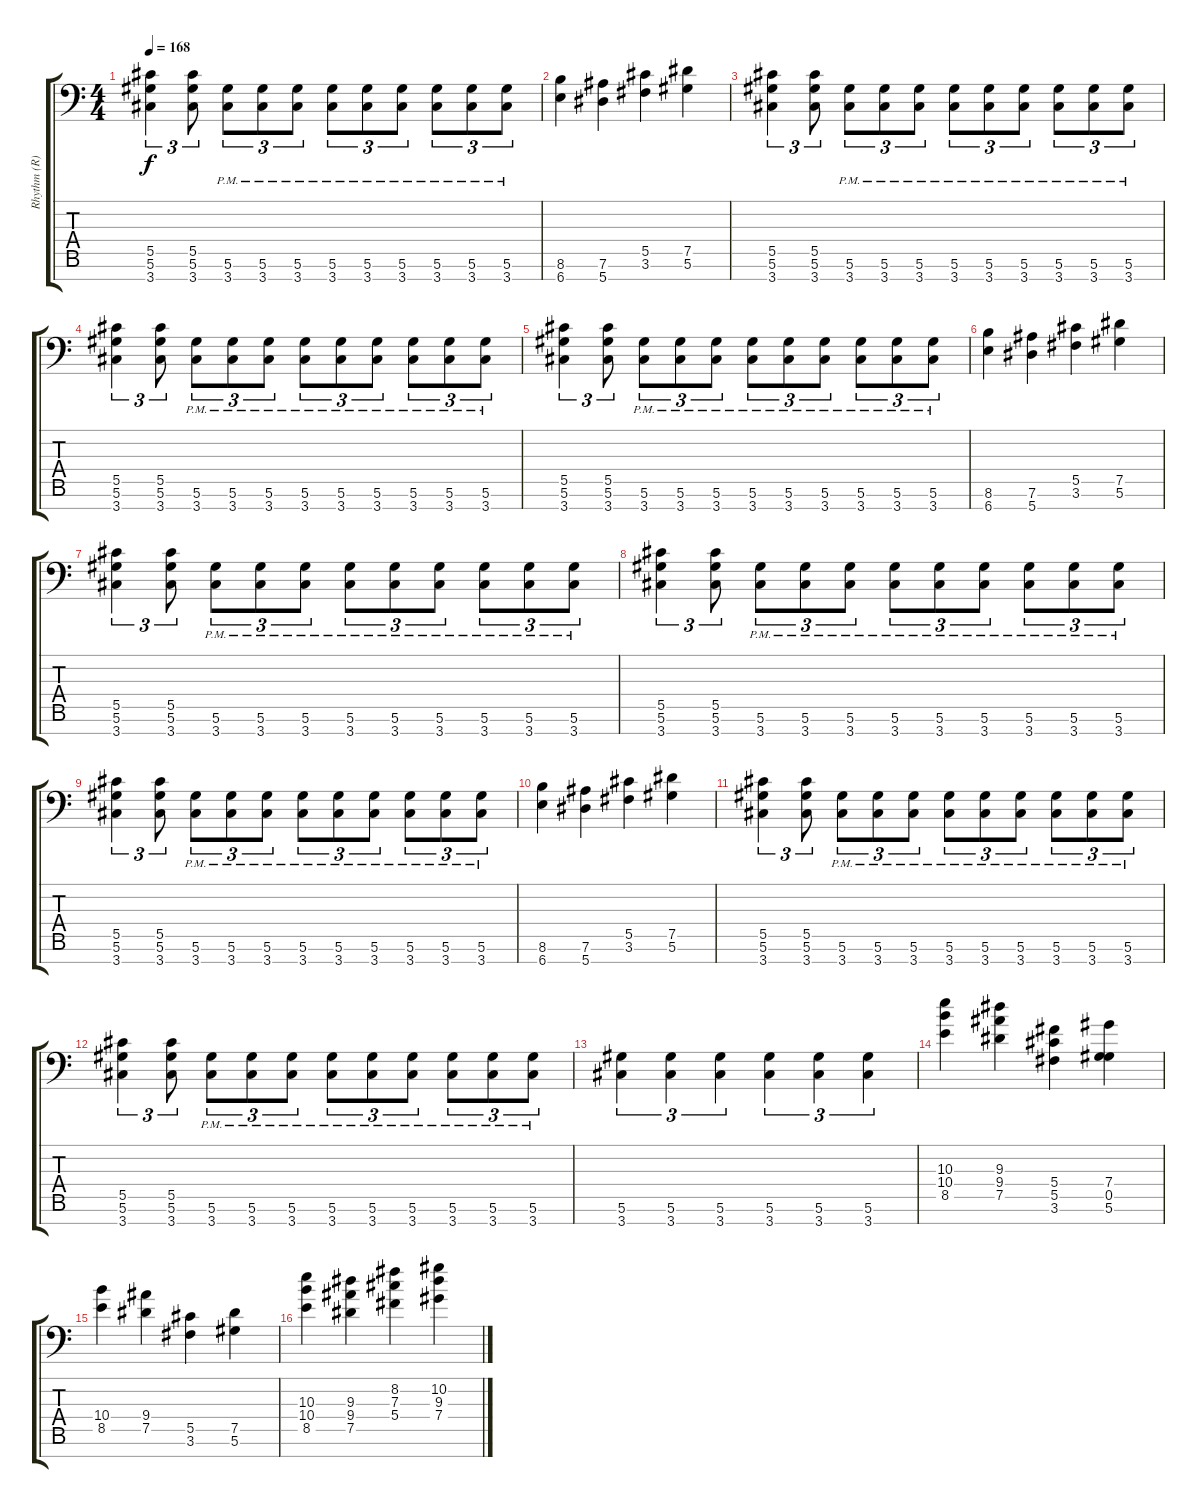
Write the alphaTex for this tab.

\track ("Rhythm (R)" "Rhythm (R)") {instrument distortionguitar}
\staff {score tabs}
\tuning (Eb4 Bb3 Gb3 Db3 Ab2 Eb2 Bb1) {hide}
\ts (4 4)
\tempo 168
\clef f4
\ks c
(5.5 5.6 3.7).4{tu (3 2) dy f volume 10} (5.5 5.6 3.7).8{tu (3 2)} (5.6{pm} 3.7{pm}).8{tu (3 2)} (5.6{pm} 3.7{pm}).8{tu (3 2)} (5.6{pm} 3.7{pm}).8{tu (3 2)} (5.6{pm} 3.7{pm}).8{tu (3 2)} (5.6{pm} 3.7{pm}).8{tu (3 2)} (5.6{pm} 3.7{pm}).8{tu (3 2)} (5.6{pm} 3.7{pm}).8{tu (3 2)} (5.6{pm} 3.7{pm}).8{tu (3 2)} (5.6{pm} 3.7{pm}).8{tu (3 2)} |
(8.6 6.7).4 (7.6 5.7).4 (5.5 3.6).4 (7.5 5.6).4 |
(5.5 5.6 3.7).4{tu (3 2) volume 10} (5.5 5.6 3.7).8{tu (3 2)} (5.6{pm} 3.7{pm}).8{tu (3 2)} (5.6{pm} 3.7{pm}).8{tu (3 2)} (5.6{pm} 3.7{pm}).8{tu (3 2)} (5.6{pm} 3.7{pm}).8{tu (3 2)} (5.6{pm} 3.7{pm}).8{tu (3 2)} (5.6{pm} 3.7{pm}).8{tu (3 2)} (5.6{pm} 3.7{pm}).8{tu (3 2)} (5.6{pm} 3.7{pm}).8{tu (3 2)} (5.6{pm} 3.7{pm}).8{tu (3 2)} |
(5.5 5.6 3.7).4{tu (3 2) volume 10} (5.5 5.6 3.7).8{tu (3 2)} (5.6{pm} 3.7{pm}).8{tu (3 2)} (5.6{pm} 3.7{pm}).8{tu (3 2)} (5.6{pm} 3.7{pm}).8{tu (3 2)} (5.6{pm} 3.7{pm}).8{tu (3 2)} (5.6{pm} 3.7{pm}).8{tu (3 2)} (5.6{pm} 3.7{pm}).8{tu (3 2)} (5.6{pm} 3.7{pm}).8{tu (3 2)} (5.6{pm} 3.7{pm}).8{tu (3 2)} (5.6{pm} 3.7{pm}).8{tu (3 2)} |
(5.5 5.6 3.7).4{tu (3 2) volume 10} (5.5 5.6 3.7).8{tu (3 2)} (5.6{pm} 3.7{pm}).8{tu (3 2)} (5.6{pm} 3.7{pm}).8{tu (3 2)} (5.6{pm} 3.7{pm}).8{tu (3 2)} (5.6{pm} 3.7{pm}).8{tu (3 2)} (5.6{pm} 3.7{pm}).8{tu (3 2)} (5.6{pm} 3.7{pm}).8{tu (3 2)} (5.6{pm} 3.7{pm}).8{tu (3 2)} (5.6{pm} 3.7{pm}).8{tu (3 2)} (5.6{pm} 3.7{pm}).8{tu (3 2)} |
(8.6 6.7).4 (7.6 5.7).4 (5.5 3.6).4 (7.5 5.6).4 |
(5.5 5.6 3.7).4{tu (3 2) volume 10} (5.5 5.6 3.7).8{tu (3 2)} (5.6{pm} 3.7{pm}).8{tu (3 2)} (5.6{pm} 3.7{pm}).8{tu (3 2)} (5.6{pm} 3.7{pm}).8{tu (3 2)} (5.6{pm} 3.7{pm}).8{tu (3 2)} (5.6{pm} 3.7{pm}).8{tu (3 2)} (5.6{pm} 3.7{pm}).8{tu (3 2)} (5.6{pm} 3.7{pm}).8{tu (3 2)} (5.6{pm} 3.7{pm}).8{tu (3 2)} (5.6{pm} 3.7{pm}).8{tu (3 2)} |
(5.5 5.6 3.7).4{tu (3 2) volume 10} (5.5 5.6 3.7).8{tu (3 2)} (5.6{pm} 3.7{pm}).8{tu (3 2)} (5.6{pm} 3.7{pm}).8{tu (3 2)} (5.6{pm} 3.7{pm}).8{tu (3 2)} (5.6{pm} 3.7{pm}).8{tu (3 2)} (5.6{pm} 3.7{pm}).8{tu (3 2)} (5.6{pm} 3.7{pm}).8{tu (3 2)} (5.6{pm} 3.7{pm}).8{tu (3 2)} (5.6{pm} 3.7{pm}).8{tu (3 2)} (5.6{pm} 3.7{pm}).8{tu (3 2)} |
(5.5 5.6 3.7).4{tu (3 2) volume 10} (5.5 5.6 3.7).8{tu (3 2)} (5.6{pm} 3.7{pm}).8{tu (3 2)} (5.6{pm} 3.7{pm}).8{tu (3 2)} (5.6{pm} 3.7{pm}).8{tu (3 2)} (5.6{pm} 3.7{pm}).8{tu (3 2)} (5.6{pm} 3.7{pm}).8{tu (3 2)} (5.6{pm} 3.7{pm}).8{tu (3 2)} (5.6{pm} 3.7{pm}).8{tu (3 2)} (5.6{pm} 3.7{pm}).8{tu (3 2)} (5.6{pm} 3.7{pm}).8{tu (3 2)} |
(8.6 6.7).4 (7.6 5.7).4 (5.5 3.6).4 (7.5 5.6).4 |
(5.5 5.6 3.7).4{tu (3 2) volume 10} (5.5 5.6 3.7).8{tu (3 2)} (5.6{pm} 3.7{pm}).8{tu (3 2)} (5.6{pm} 3.7{pm}).8{tu (3 2)} (5.6{pm} 3.7{pm}).8{tu (3 2)} (5.6{pm} 3.7{pm}).8{tu (3 2)} (5.6{pm} 3.7{pm}).8{tu (3 2)} (5.6{pm} 3.7{pm}).8{tu (3 2)} (5.6{pm} 3.7{pm}).8{tu (3 2)} (5.6{pm} 3.7{pm}).8{tu (3 2)} (5.6{pm} 3.7{pm}).8{tu (3 2)} |
(5.5 5.6 3.7).4{tu (3 2) volume 10} (5.5 5.6 3.7).8{tu (3 2)} (5.6{pm} 3.7{pm}).8{tu (3 2)} (5.6{pm} 3.7{pm}).8{tu (3 2)} (5.6{pm} 3.7{pm}).8{tu (3 2)} (5.6{pm} 3.7{pm}).8{tu (3 2)} (5.6{pm} 3.7{pm}).8{tu (3 2)} (5.6{pm} 3.7{pm}).8{tu (3 2)} (5.6{pm} 3.7{pm}).8{tu (3 2)} (5.6{pm} 3.7{pm}).8{tu (3 2)} (5.6{pm} 3.7{pm}).8{tu (3 2)} |
(5.6 3.7).4{tu (3 2) volume 10} (5.6 3.7).4{tu (3 2)} (5.6 3.7).4{tu (3 2)} (5.6 3.7).4{tu (3 2)} (5.6 3.7).4{tu (3 2)} (5.6 3.7).4{tu (3 2)} |
(10.3 10.4 8.5).4 (9.3 9.4 7.5).4 (5.4 5.5 3.6).4 (7.4 0.5 5.6).4 |
(10.4 8.5).4 (9.4 7.5).4 (5.5 3.6).4 (7.5 5.6).4 |
(10.3 10.4 8.5).4 (9.3 9.4 7.5).4 (8.2 7.3 5.4).4 (10.2 9.3 7.4).4
